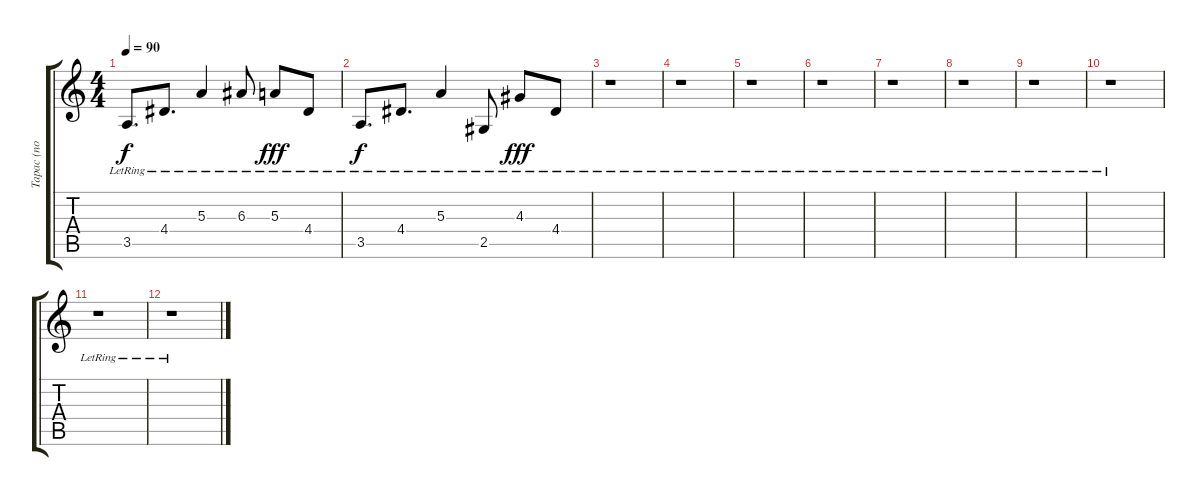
\track ("Тарас (no distortion)" "Тарас (no ") {instrument electricguitarclean}
\staff {score tabs}
\tuning (Db4 Ab3 E3 B2 Gb2 B1) {hide}
\ts (4 4)
\tempo 90
\clef g2
\ks c
3.5{lr}.8{d dy f} 4.4{lr}.8{d} 5.3{lr}.4 6.3{lr}.8 5.3{lr}.8{dy fff} 4.4{lr}.8 |
3.5{lr}.8{d dy f} 4.4{lr}.8{d} 5.3{lr}.4 2.5{lr}.8 4.3{lr}.8{dy fff} 4.4{lr}.8 |
r.1 |
r.1 |
r.1 |
r.1 |
r.1 |
r.1 |
r.1 |
r.1 |
r.1 |
r.1
